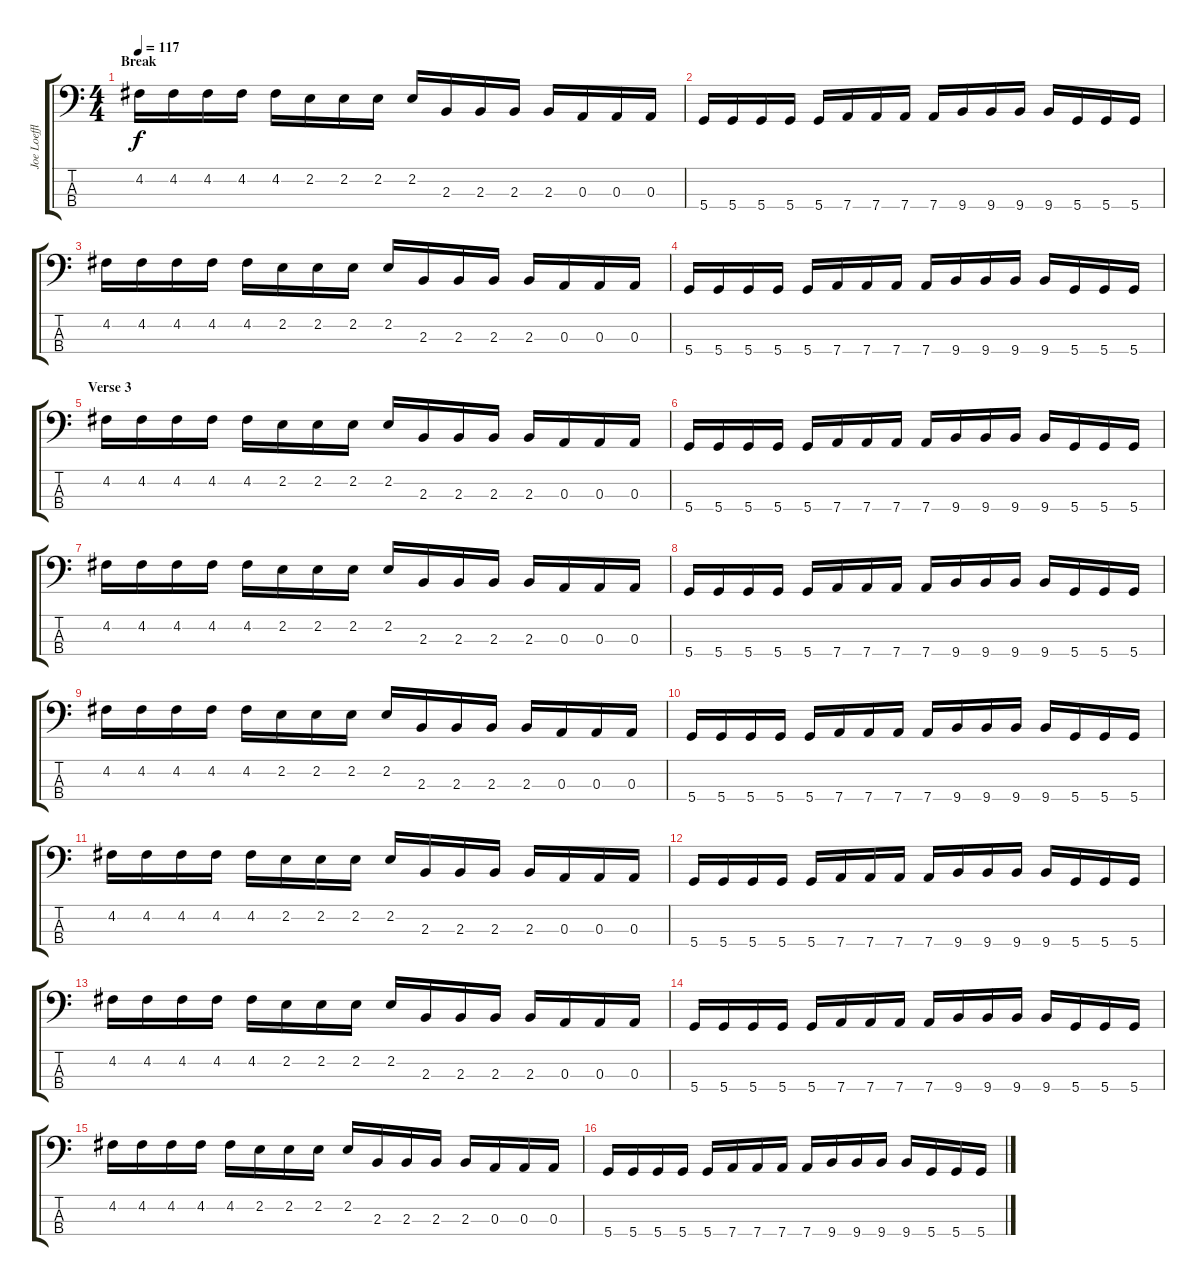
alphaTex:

\track ("Joe Loeffler - Bass" "Joe Loeffl") {instrument synthbass2}
\staff {score tabs}
\tuning (G2 D2 A1 D1) {hide}
\ts (4 4)
\section ("" "Break")
\tempo 117
\clef f4
\ks c
4.2.16{dy f} 4.2.16 4.2.16 4.2.16 4.2.16 2.2.16 2.2.16 2.2.16 2.2.16 2.3.16 2.3.16 2.3.16 2.3.16 0.3.16 0.3.16 0.3.16 |
5.4.16 5.4.16 5.4.16 5.4.16 5.4.16 7.4.16 7.4.16 7.4.16 7.4.16 9.4.16 9.4.16 9.4.16 9.4.16 5.4.16 5.4.16 5.4.16 |
4.2.16 4.2.16 4.2.16 4.2.16 4.2.16 2.2.16 2.2.16 2.2.16 2.2.16 2.3.16 2.3.16 2.3.16 2.3.16 0.3.16 0.3.16 0.3.16 |
5.4.16 5.4.16 5.4.16 5.4.16 5.4.16 7.4.16 7.4.16 7.4.16 7.4.16 9.4.16 9.4.16 9.4.16 9.4.16 5.4.16 5.4.16 5.4.16 |
\section ("" "Verse 3")
4.2.16 4.2.16 4.2.16 4.2.16 4.2.16 2.2.16 2.2.16 2.2.16 2.2.16 2.3.16 2.3.16 2.3.16 2.3.16 0.3.16 0.3.16 0.3.16 |
5.4.16 5.4.16 5.4.16 5.4.16 5.4.16 7.4.16 7.4.16 7.4.16 7.4.16 9.4.16 9.4.16 9.4.16 9.4.16 5.4.16 5.4.16 5.4.16 |
4.2.16 4.2.16 4.2.16 4.2.16 4.2.16 2.2.16 2.2.16 2.2.16 2.2.16 2.3.16 2.3.16 2.3.16 2.3.16 0.3.16 0.3.16 0.3.16 |
5.4.16 5.4.16 5.4.16 5.4.16 5.4.16 7.4.16 7.4.16 7.4.16 7.4.16 9.4.16 9.4.16 9.4.16 9.4.16 5.4.16 5.4.16 5.4.16 |
4.2.16 4.2.16 4.2.16 4.2.16 4.2.16 2.2.16 2.2.16 2.2.16 2.2.16 2.3.16 2.3.16 2.3.16 2.3.16 0.3.16 0.3.16 0.3.16 |
5.4.16 5.4.16 5.4.16 5.4.16 5.4.16 7.4.16 7.4.16 7.4.16 7.4.16 9.4.16 9.4.16 9.4.16 9.4.16 5.4.16 5.4.16 5.4.16 |
4.2.16 4.2.16 4.2.16 4.2.16 4.2.16 2.2.16 2.2.16 2.2.16 2.2.16 2.3.16 2.3.16 2.3.16 2.3.16 0.3.16 0.3.16 0.3.16 |
5.4.16 5.4.16 5.4.16 5.4.16 5.4.16 7.4.16 7.4.16 7.4.16 7.4.16 9.4.16 9.4.16 9.4.16 9.4.16 5.4.16 5.4.16 5.4.16 |
4.2.16 4.2.16 4.2.16 4.2.16 4.2.16 2.2.16 2.2.16 2.2.16 2.2.16 2.3.16 2.3.16 2.3.16 2.3.16 0.3.16 0.3.16 0.3.16 |
5.4.16 5.4.16 5.4.16 5.4.16 5.4.16 7.4.16 7.4.16 7.4.16 7.4.16 9.4.16 9.4.16 9.4.16 9.4.16 5.4.16 5.4.16 5.4.16 |
4.2.16 4.2.16 4.2.16 4.2.16 4.2.16 2.2.16 2.2.16 2.2.16 2.2.16 2.3.16 2.3.16 2.3.16 2.3.16 0.3.16 0.3.16 0.3.16 |
5.4.16 5.4.16 5.4.16 5.4.16 5.4.16 7.4.16 7.4.16 7.4.16 7.4.16 9.4.16 9.4.16 9.4.16 9.4.16 5.4.16 5.4.16 5.4.16
